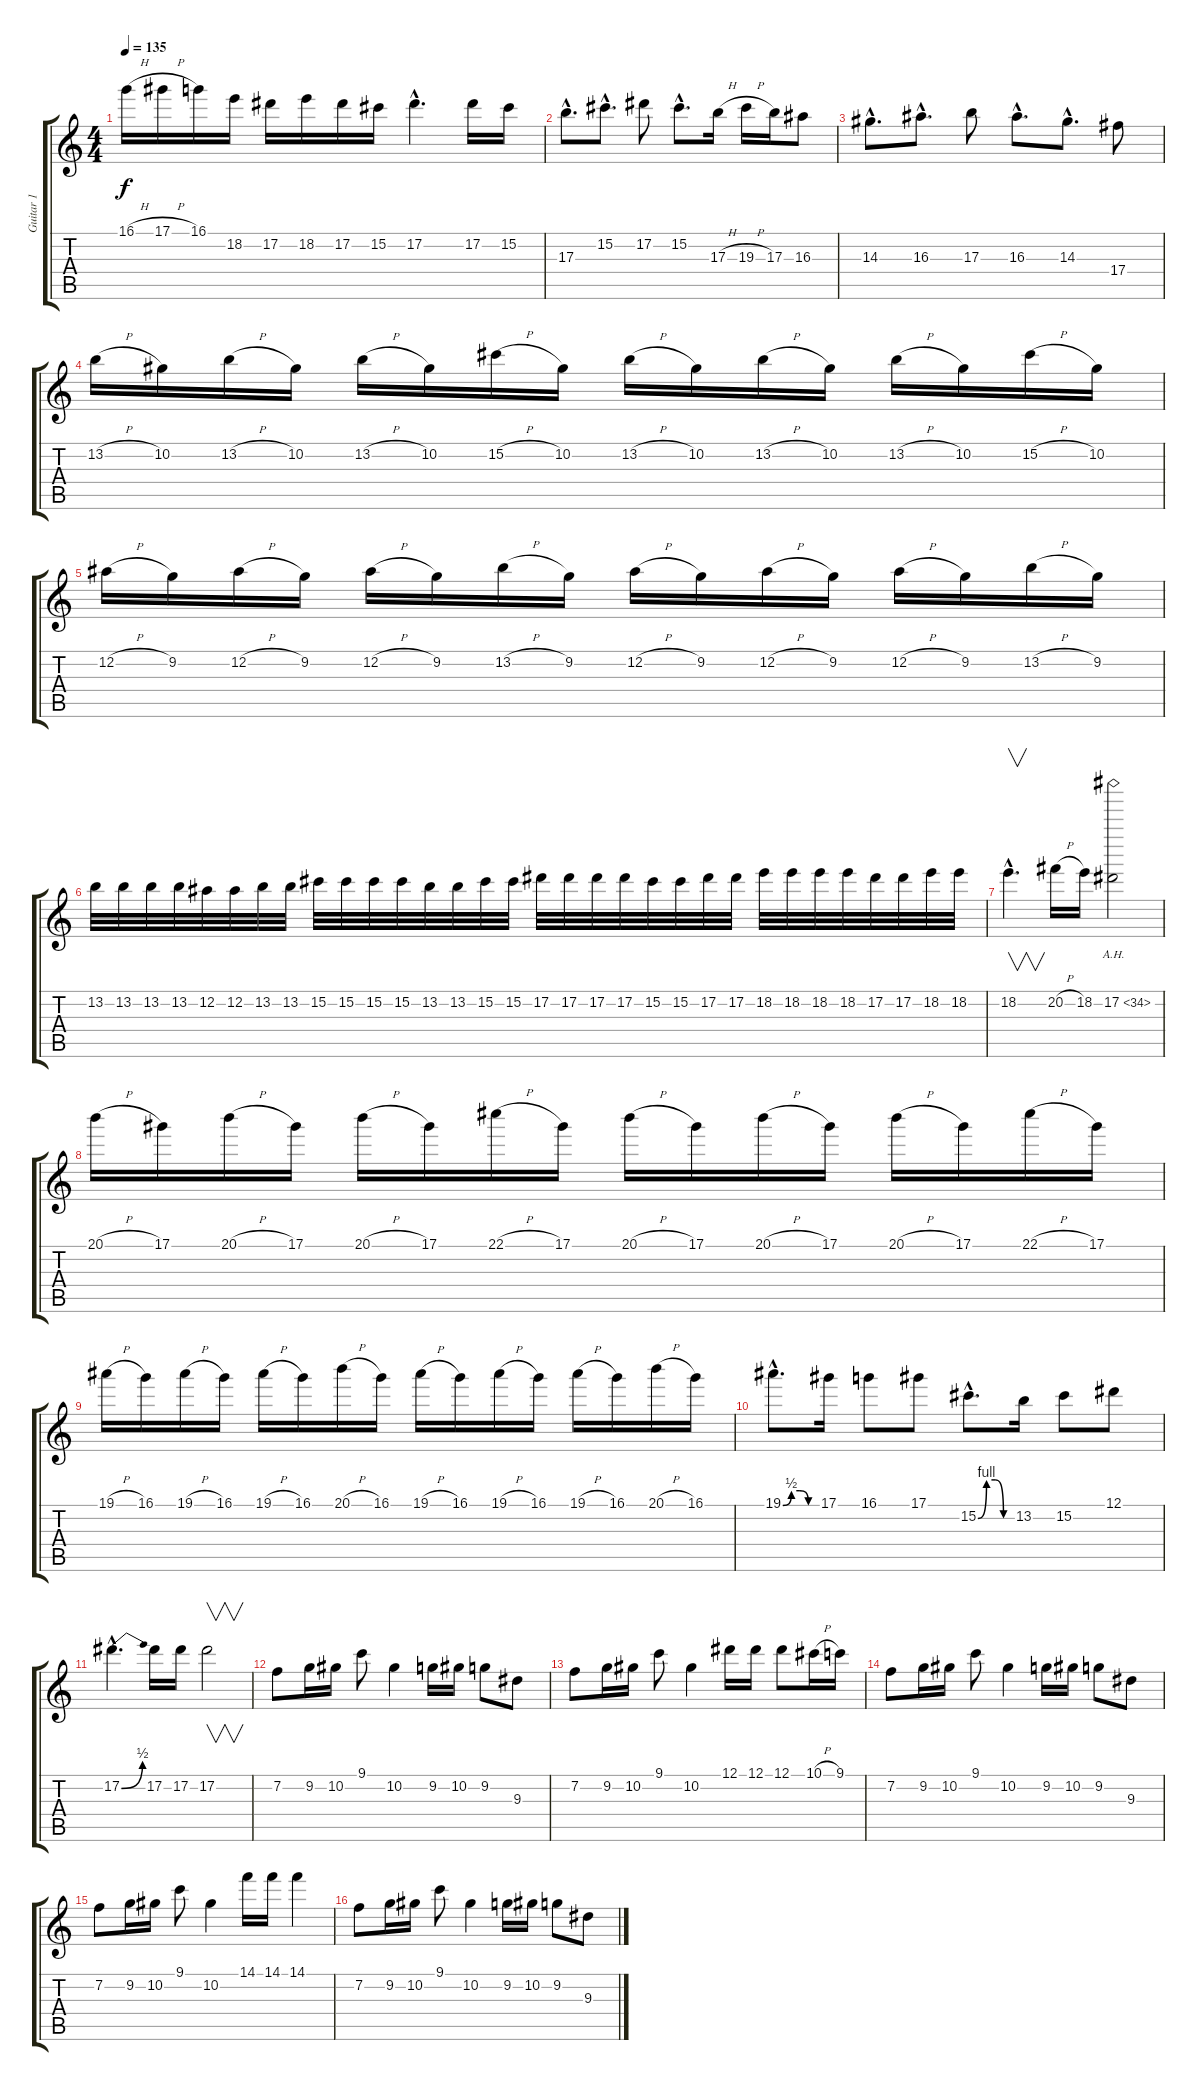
\track ("Guitar 1" "Guitar 1") {instrument distortionguitar}
\staff {score tabs}
\tuning (Eb4 Bb3 Gb3 Db3 Ab2 Eb2) {hide}
\ts (4 4)
\tempo 135
\clef g2
\ks c
16.1{h}.16{dy f} 17.1{h}.16 16.1.16 18.2.16 17.2.16 18.2.16 17.2.16 15.2.16 17.2{hac}.4{d} 17.2.16 15.2.16 |
17.3{hac}.8{d} 15.2{hac}.8{d} 17.2.8 15.2{hac}.8{d} 17.3{h}.16 19.3{h}.16 17.3.16 16.3.8 |
14.3{hac}.8{d} 16.3{hac}.8{d} 17.3.8 16.3{hac}.8{d} 14.3{hac}.8{d} 17.4.8 |
13.2{h}.16 10.2.16 13.2{h}.16 10.2.16 13.2{h}.16 10.2.16 15.2{h}.16 10.2.16 13.2{h}.16 10.2.16 13.2{h}.16 10.2.16 13.2{h}.16 10.2.16 15.2{h}.16 10.2.16 |
12.2{h}.16 9.2.16 12.2{h}.16 9.2.16 12.2{h}.16 9.2.16 13.2{h}.16 9.2.16 12.2{h}.16 9.2.16 12.2{h}.16 9.2.16 12.2{h}.16 9.2.16 13.2{h}.16 9.2.16 |
13.2.32 13.2.32 13.2.32 13.2.32 12.2.32 12.2.32 13.2.32 13.2.32 15.2.32 15.2.32 15.2.32 15.2.32 13.2.32 13.2.32 15.2.32 15.2.32 17.2.32 17.2.32 17.2.32 17.2.32 15.2.32 15.2.32 17.2.32 17.2.32 18.2.32 18.2.32 18.2.32 18.2.32 17.2.32 17.2.32 18.2.32 18.2.32 |
18.2{hac}.4{v d} 20.2{h}.16 18.2.16 17.2{ah 17}.2 |
20.1{h}.16 17.1.16 20.1{h}.16 17.1.16 20.1{h}.16 17.1.16 22.1{h}.16 17.1.16 20.1{h}.16 17.1.16 20.1{h}.16 17.1.16 20.1{h}.16 17.1.16 22.1{h}.16 17.1.16 |
19.1{h}.16 16.1.16 19.1{h}.16 16.1.16 19.1{h}.16 16.1.16 20.1{h}.16 16.1.16 19.1{h}.16 16.1.16 19.1{h}.16 16.1.16 19.1{h}.16 16.1.16 20.1{h}.16 16.1.16 |
19.1{be (custom 0 0 15 2 30 2 45 0 60 0) hac}.8{d} 17.1.16 16.1.8 17.1.8 15.2{be (custom 0 0 15 4 30 4 45 0 60 0) hac}.8{d} 13.2.16 15.2.8 12.1.8 |
17.2{be (bend 0 0 60 2) hac}.4{d} 17.2.16 17.2.16 17.2.2{v} |
7.2.8 9.2.16 10.2.16 9.1.8 10.2.4 9.2.16 10.2.16 9.2.8 9.3.8 |
7.2.8 9.2.16 10.2.16 9.1.8 10.2.4 12.1.16 12.1.16 12.1.8 10.1{h}.16 9.1.16 |
7.2.8 9.2.16 10.2.16 9.1.8 10.2.4 9.2.16 10.2.16 9.2.8 9.3.8 |
7.2.8 9.2.16 10.2.16 9.1.8 10.2.4 14.1.16 14.1.16 14.1.4 |
7.2.8 9.2.16 10.2.16 9.1.8 10.2.4 9.2.16 10.2.16 9.2.8 9.3.8
